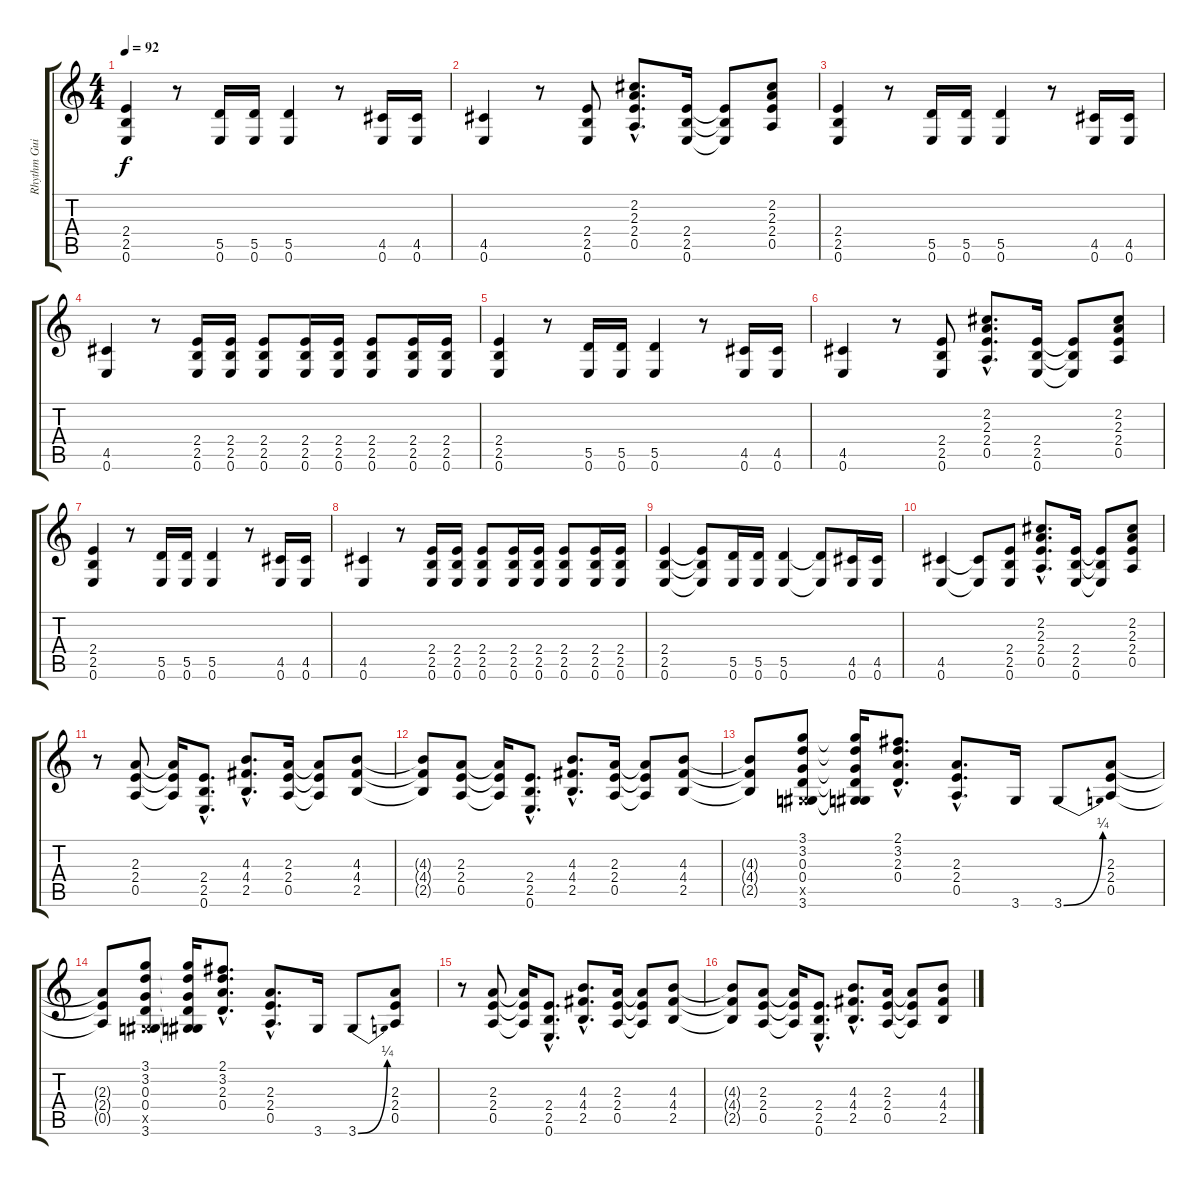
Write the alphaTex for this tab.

\track ("Rhythm Guitar" "Rhythm Gui") {instrument overdrivenguitar}
\staff {score tabs}
\tuning (E4 B3 G3 D3 A2 E2) {hide}
\ts (4 4)
\tempo 92
\clef g2
\ks c
(2.4 2.5 0.6).4{dy f} r.8 (5.5 0.6).16 (5.5 0.6).16 (5.5 0.6).4 r.8 (4.5 0.6).16 (4.5 0.6).16 |
(4.5 0.6).4 r.8 (2.4 2.5 0.6).8 (2.2{hac} 2.3{hac} 2.4{hac} 0.5{hac}).8{d} (2.4 2.5 0.6).16 (2.4{t} 2.5{t} 0.6{t}).8 (2.2 2.3 2.4 0.5).8 |
(2.4 2.5 0.6).4 r.8 (5.5 0.6).16 (5.5 0.6).16 (5.5 0.6).4 r.8 (4.5 0.6).16 (4.5 0.6).16 |
(4.5 0.6).4 r.8 (2.4 2.5 0.6).16 (2.4 2.5 0.6).16 (2.4 2.5 0.6).8 (2.4 2.5 0.6).16 (2.4 2.5 0.6).16 (2.4 2.5 0.6).8 (2.4 2.5 0.6).16 (2.4 2.5 0.6).16 |
(2.4 2.5 0.6).4 r.8 (5.5 0.6).16 (5.5 0.6).16 (5.5 0.6).4 r.8 (4.5 0.6).16 (4.5 0.6).16 |
(4.5 0.6).4 r.8 (2.4 2.5 0.6).8 (2.2{hac} 2.3{hac} 2.4{hac} 0.5{hac}).8{d} (2.4 2.5 0.6).16 (2.4{t} 2.5{t} 0.6{t}).8 (2.2 2.3 2.4 0.5).8 |
(2.4 2.5 0.6).4 r.8 (5.5 0.6).16 (5.5 0.6).16 (5.5 0.6).4 r.8 (4.5 0.6).16 (4.5 0.6).16 |
(4.5 0.6).4 r.8 (2.4 2.5 0.6).16 (2.4 2.5 0.6).16 (2.4 2.5 0.6).8 (2.4 2.5 0.6).16 (2.4 2.5 0.6).16 (2.4 2.5 0.6).8 (2.4 2.5 0.6).16 (2.4 2.5 0.6).16 |
(2.4 2.5 0.6).4 (2.4{t} 2.5{t} 0.6{t}).8 (5.5 0.6).16 (5.5 0.6).16 (5.5 0.6).4 (5.5{t} 0.6{t}).8 (4.5 0.6).16 (4.5 0.6).16 |
(4.5 0.6).4 (4.5{t} 0.6{t}).8 (2.4 2.5 0.6).8 (2.2{hac} 2.3{hac} 2.4{hac} 0.5{hac}).8{d} (2.4 2.5 0.6).16 (2.4{t} 2.5{t} 0.6{t}).8 (2.2 2.3 2.4 0.5).8 |
r.8 (2.3 2.4 0.5).8 (2.3{t} 2.4{t} 0.5{t}).16 (2.4{hac} 2.5{hac} 0.6{hac}).8{d} (4.3{hac} 4.4{hac} 2.5{hac}).8{d} (2.3 2.4 0.5).16 (2.3{t} 2.4{t} 0.5{t}).8 (4.3 4.4 2.5).8 |
(4.3{t} 4.4{t} 2.5{t}).8 (2.3 2.4 0.5).8 (2.3{t} 2.4{t} 0.5{t}).16 (2.4{hac} 2.5{hac} 0.6{hac}).8{d} (4.3{hac} 4.4{hac} 2.5{hac}).8{d} (2.3 2.4 0.5).16 (2.3{t} 2.4{t} 0.5{t}).8 (4.3 4.4 2.5).8 |
(4.3{t} 4.4{t} 2.5{t}).8 (3.1 3.2 0.3 0.4 -1.5{x} 3.6).8 (3.1{t} 3.2{t} 0.3{t} 0.4{t} -1.5{t} 3.6{t}).16 (2.1{hac} 3.2{hac} 2.3{hac} 0.4{hac}).8{d} (2.3{hac} 2.4{hac} 0.5{hac}).8{d} 3.6.16 3.6{be (bend 0 0 60 1)}.8 (2.3 2.4 0.5).8 |
(2.3{t} 2.4{t} 0.5{t}).8 (3.1 3.2 0.3 0.4 -1.5{x} 3.6).8 (3.1{t} 3.2{t} 0.3{t} 0.4{t} -1.5{t} 3.6{t}).16 (2.1{hac} 3.2{hac} 2.3{hac} 0.4{hac}).8{d} (2.3{hac} 2.4{hac} 0.5{hac}).8{d} 3.6.16 3.6{be (bend 0 0 60 1)}.8 (2.3 2.4 0.5).8 |
r.8 (2.3 2.4 0.5).8 (2.3{t} 2.4{t} 0.5{t}).16 (2.4{hac} 2.5{hac} 0.6{hac}).8{d} (4.3{hac} 4.4{hac} 2.5{hac}).8{d} (2.3 2.4 0.5).16 (2.3{t} 2.4{t} 0.5{t}).8 (4.3 4.4 2.5).8 |
(4.3{t} 4.4{t} 2.5{t}).8 (2.3 2.4 0.5).8 (2.3{t} 2.4{t} 0.5{t}).16 (2.4{hac} 2.5{hac} 0.6{hac}).8{d} (4.3{hac} 4.4{hac} 2.5{hac}).8{d} (2.3 2.4 0.5).16 (2.3{t} 2.4{t} 0.5{t}).8 (4.3 4.4 2.5).8
